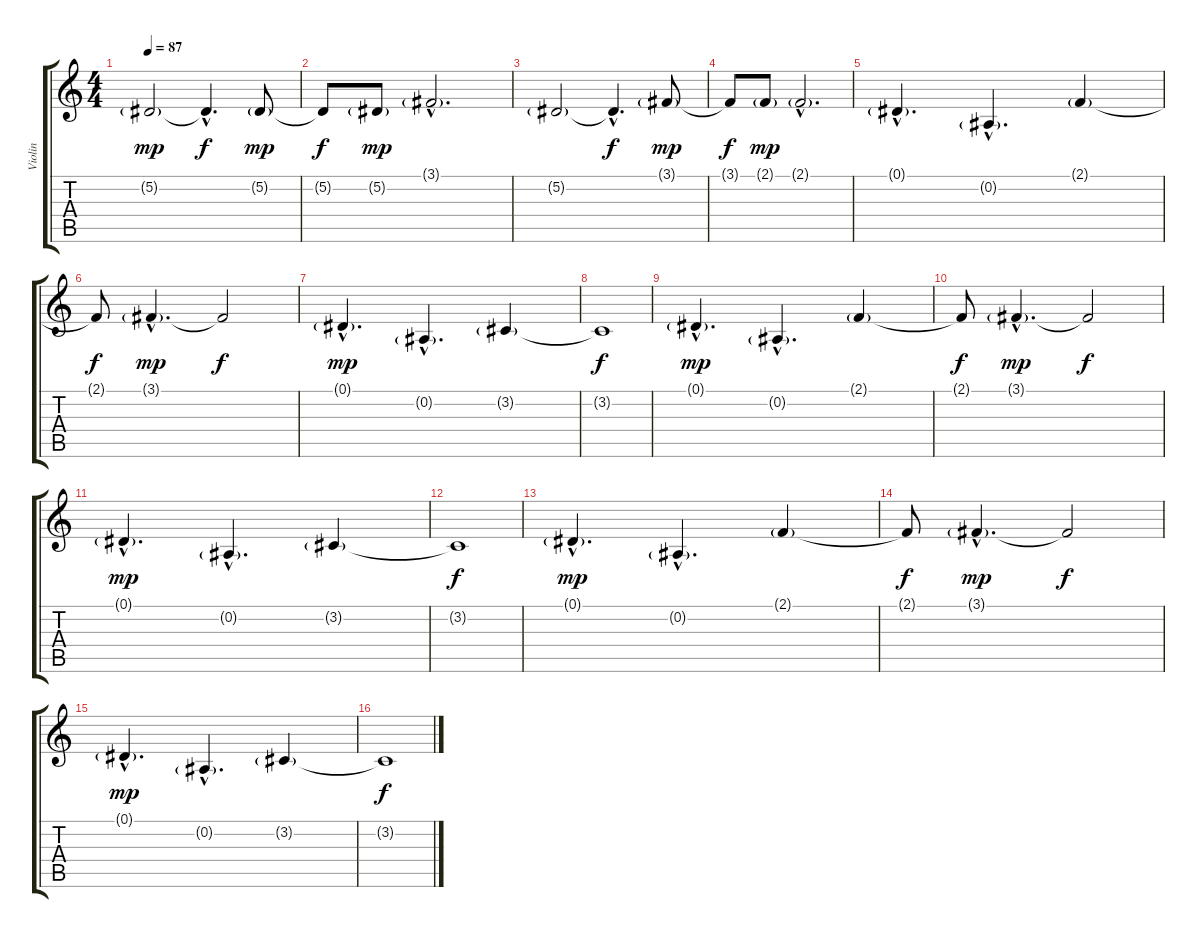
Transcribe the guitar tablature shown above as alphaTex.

\track ("Violin" "Violin") {instrument viola}
\staff {score tabs}
\tuning (Eb4 Bb3 Gb3 Db3 Ab2 Eb2) {hide}
\ts (4 4)
\tempo 87
\clef g2
\ks c
5.2{g}.2{dy mp} 5.2{hac t}.4{d dy f} 5.2{g}.8{dy mp} |
5.2{t}.8{dy f} 5.2{g}.8{dy mp} 3.1{g hac}.2{d} |
5.2{g}.2 5.2{hac t}.4{d dy f} 3.1{g}.8{dy mp} |
3.1{t}.8{dy f} 2.1{g}.8{dy mp} 2.1{g hac}.2{d} |
0.1{g hac}.4{d} 0.2{g hac}.4{d} 2.1{g}.4 |
2.1{t}.8{dy f} 3.1{g hac}.4{d dy mp} 3.1{t}.2{dy f} |
0.1{g hac}.4{d dy mp} 0.2{g hac}.4{d} 3.2{g}.4 |
3.2{t}.1{dy f} |
0.1{g hac}.4{d dy mp} 0.2{g hac}.4{d} 2.1{g}.4 |
2.1{t}.8{dy f} 3.1{g hac}.4{d dy mp} 3.1{t}.2{dy f} |
0.1{g hac}.4{d dy mp} 0.2{g hac}.4{d} 3.2{g}.4 |
3.2{t}.1{dy f} |
0.1{g hac}.4{d dy mp} 0.2{g hac}.4{d} 2.1{g}.4 |
2.1{t}.8{dy f} 3.1{g hac}.4{d dy mp} 3.1{t}.2{dy f} |
0.1{g hac}.4{d dy mp} 0.2{g hac}.4{d} 3.2{g}.4 |
3.2{t}.1{dy f}
